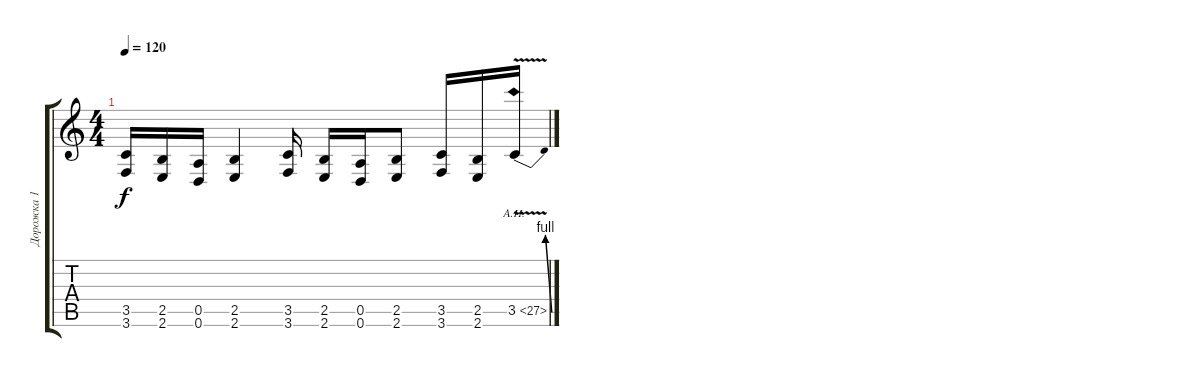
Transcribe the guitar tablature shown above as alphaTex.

\track ("Дорожка 1" "Дорожка 1") {instrument distortionguitar}
\staff {score tabs}
\tuning (E4 B3 G3 D3 A2 D2) {hide}
\ts (4 4)
\tempo 120
\clef g2
\ks c
(3.5 3.6).16{dy f} (2.5 2.6).16 (0.5 0.6).16 (2.5 2.6).4 (3.5 3.6).16 (2.5 2.6).16 (0.5 0.6).16 (2.5 2.6).8 (3.5 3.6).16 (2.5 2.6).16 3.5{be (bend 0 0 60 4) ah 24 v}.16
